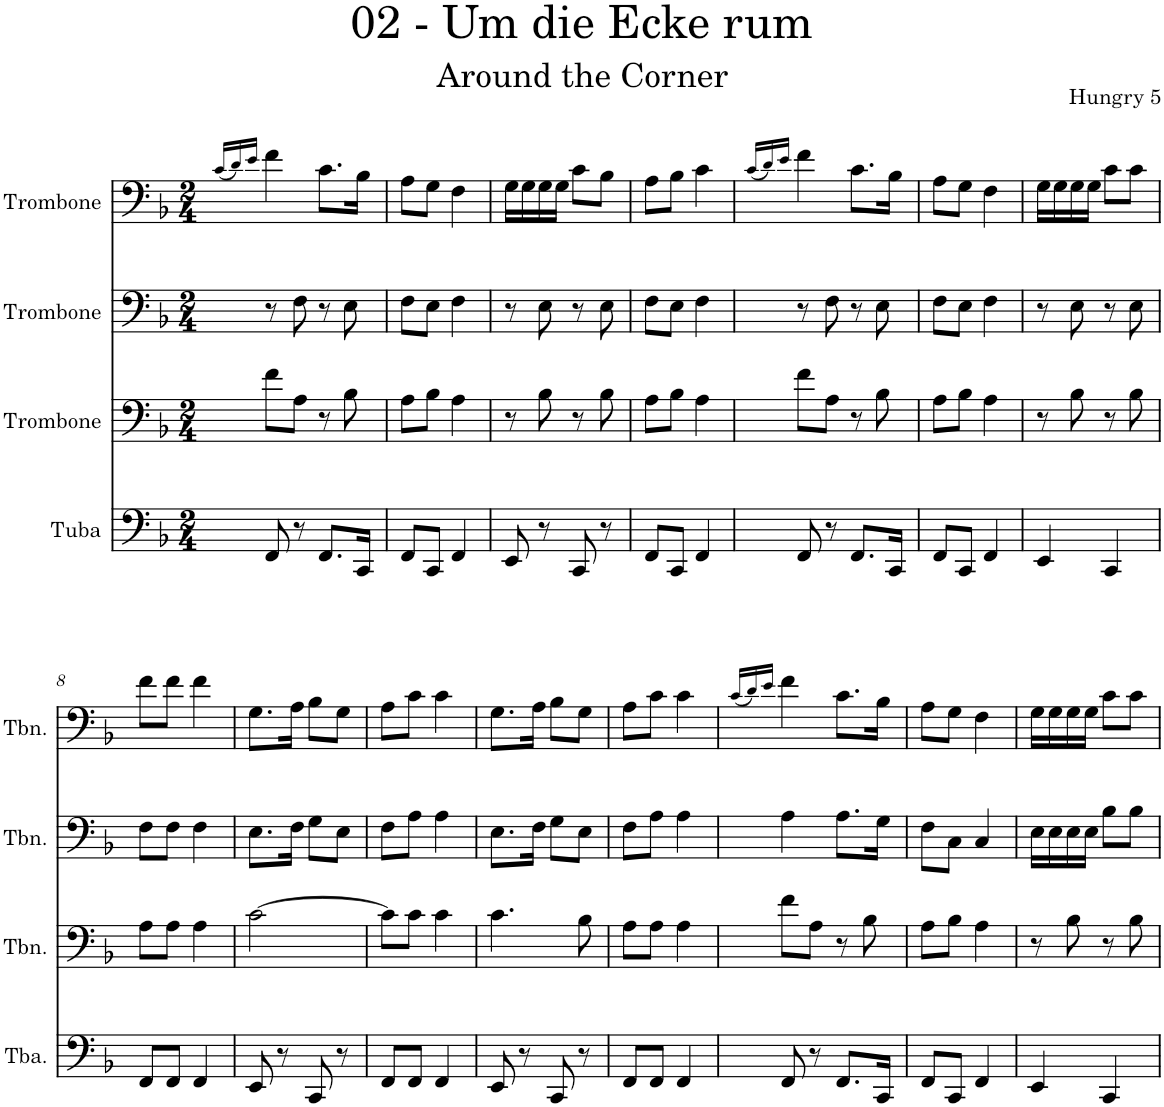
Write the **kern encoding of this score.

**kern	**kern	**kern	**kern
*part4	*part3	*part2	*part1
*staff4	*staff3	*staff2	*staff1
*I"Tuba	*I"Trombone	*I"Trombone	*I"Trombone
*I'Tba.	*I'Tbn.	*I'Tbn.	*I'Tbn.
*clefF4	*clefF4	*clefF4	*clefF4
*k[b-]	*k[b-]	*k[b-]	*k[b-]
*M2/4	*M2/4	*M2/4	*M2/4
=1	=1	=1	=1
.	.	.	(16qc/LL
.	.	.	16qd/)
.	.	.	16qe/JJ
8FF/	8f\L	8r	4f\
8r	8A\J	8F\	.
8.FF/L	8r	8r	8.c\L
.	8B-\	8E\	.
16CC/Jk	.	.	16B-\Jk
=2	=2	=2	=2
8FF/L	8A\L	8F\L	8A\L
8CC/J	8B-\J	8E\J	8G\J
4FF/	4A\	4F\	4F\
=3	=3	=3	=3
8EE/	8r	8r	16G\LL
.	.	.	16G\
8r	8B-\	8E\	16G\
.	.	.	16G\JJ
8CC/	8r	8r	8c\L
8r	8B-\	8E\	8B-\J
=4	=4	=4	=4
8FF/L	8A\L	8F\L	8A\L
8CC/J	8B-\J	8E\J	8B-\J
4FF/	4A\	4F\	4c\
=5	=5	=5	=5
.	.	.	(16qc/LL
.	.	.	16qd/)
.	.	.	16qe/JJ
8FF/	8f\L	8r	4f\
8r	8A\J	8F\	.
8.FF/L	8r	8r	8.c\L
.	8B-\	8E\	.
16CC/Jk	.	.	16B-\Jk
=6	=6	=6	=6
8FF/L	8A\L	8F\L	8A\L
8CC/J	8B-\J	8E\J	8G\J
4FF/	4A\	4F\	4F\
=7	=7	=7	=7
4EE/	8r	8r	16G\LL
.	.	.	16G\
.	8B-\	8E\	16G\
.	.	.	16G\JJ
4CC/	8r	8r	8c\L
.	8B-\	8E\	8c\J
!!LO:LB:g=z
=8	=8	=8	=8
8FF/L	8A\L	8F\L	8f\L
8FF/J	8A\J	8F\J	8f\J
4FF/	4A\	4F\	4f\
=9	=9	=9	=9
8EE/	[2c\	8.E\L	8.G\L
8r	.	.	.
.	.	16F\Jk	16A\Jk
8CC/	.	8G\L	8B-\L
8r	.	8E\J	8G\J
=10	=10	=10	=10
8FF/L	8c\L]	8F\L	8A\L
8FF/J	8c\J	8A\J	8c\J
4FF/	4c\	4A\	4c\
=11	=11	=11	=11
8EE/	4.c\	8.E\L	8.G\L
8r	.	.	.
.	.	16F\Jk	16A\Jk
8CC/	.	8G\L	8B-\L
8r	8B-\	8E\J	8G\J
=12	=12	=12	=12
8FF/L	8A\L	8F\L	8A\L
8FF/J	8A\J	8A\J	8c\J
4FF/	4A\	4A\	4c\
=13	=13	=13	=13
.	.	.	(16qc/LL
.	.	.	16qd/)
.	.	.	16qe/JJ
8FF/	8f\L	4A\	4f\
8r	8A\J	.	.
8.FF/L	8r	8.A\L	8.c\L
.	8B-\	.	.
16CC/Jk	.	16G\Jk	16B-\Jk
=14	=14	=14	=14
8FF/L	8A\L	8F\L	8A\L
8CC/J	8B-\J	8C\J	8G\J
4FF/	4A\	4C/	4F\
=15	=15	=15	=15
4EE/	8r	16E\LL	16G\LL
.	.	16E\	16G\
.	8B-\	16E\	16G\
.	.	16E\JJ	16G\JJ
4CC/	8r	8B-\L	8c\L
.	8B-\	8B-\J	8c\J
=	=	=	=
*-	*-	*-	*-
